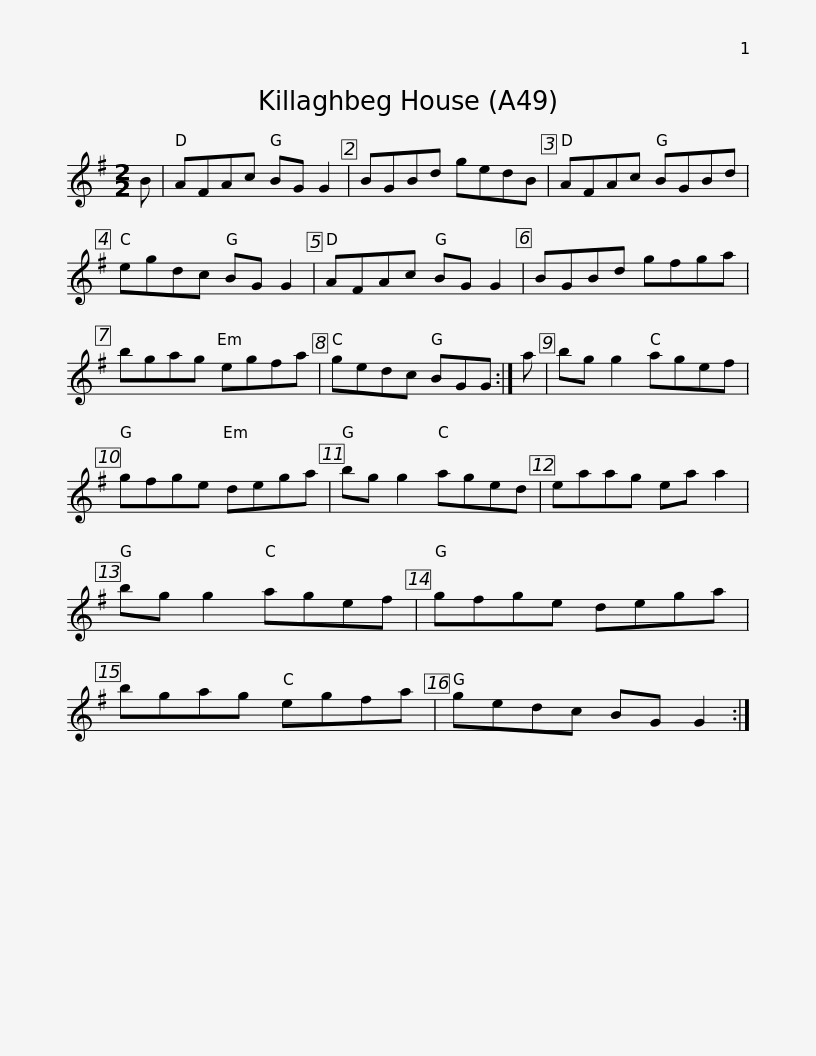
X:1
L:1/8
M:2/2
I:linebreak $
K:G
V:1 treble
V:1
 B | AFAc BG G2 | BGBd gedB | AFAc BGBd | egdc BG G2 | %5
 AFAc BG G2 |$ BGBd gfga | bgag egfa | gedc BGG :| a | %10
 bg g2 agef | gfge dega |$ bg g2 aged | eaag ea a2 | bg g2 agef | %15
 gfge dega | bgag egfa |$ gedc BG G2 :| %18
